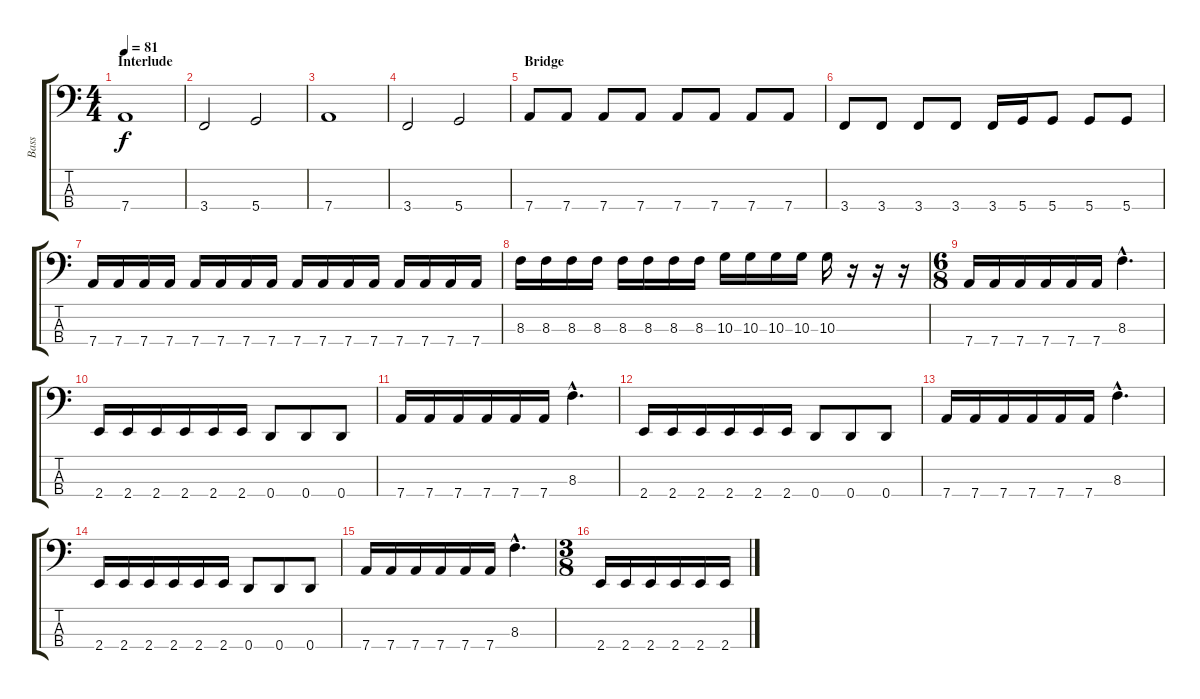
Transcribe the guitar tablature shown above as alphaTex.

\track ("Bass" "Bass") {instrument electricbassfinger}
\staff {score tabs}
\tuning (G2 D2 A1 D1) {hide}
\ts (4 4)
\section ("" "Interlude")
\tempo 81
\clef f4
\ks c
7.4{t}.1{dy f} |
3.4.2 5.4.2 |
7.4.1 |
3.4.2 5.4.2 |
\section ("" "Bridge")
7.4.8 7.4.8 7.4.8 7.4.8 7.4.8 7.4.8 7.4.8 7.4.8 |
3.4.8 3.4.8 3.4.8 3.4.8 3.4.16 5.4.16 5.4.8 5.4.8 5.4.8 |
7.4.16 7.4.16 7.4.16 7.4.16 7.4.16 7.4.16 7.4.16 7.4.16 7.4.16 7.4.16 7.4.16 7.4.16 7.4.16 7.4.16 7.4.16 7.4.16 |
8.3.16 8.3.16 8.3.16 8.3.16 8.3.16 8.3.16 8.3.16 8.3.16 10.3.16 10.3.16 10.3.16 10.3.16 10.3.16 r.16 r.16 r.16 |
\ts (6 8)
7.4.16 7.4.16 7.4.16 7.4.16 7.4.16 7.4.16 8.3{hac}.4{d} |
2.4.16 2.4.16 2.4.16 2.4.16 2.4.16 2.4.16 0.4.8 0.4.8 0.4.8 |
7.4.16 7.4.16 7.4.16 7.4.16 7.4.16 7.4.16 8.3{hac}.4{d} |
2.4.16 2.4.16 2.4.16 2.4.16 2.4.16 2.4.16 0.4.8 0.4.8 0.4.8 |
7.4.16 7.4.16 7.4.16 7.4.16 7.4.16 7.4.16 8.3{hac}.4{d} |
2.4.16 2.4.16 2.4.16 2.4.16 2.4.16 2.4.16 0.4.8 0.4.8 0.4.8 |
7.4.16 7.4.16 7.4.16 7.4.16 7.4.16 7.4.16 8.3{hac}.4{d} |
\ts (3 8)
2.4.16 2.4.16 2.4.16 2.4.16 2.4.16 2.4.16
